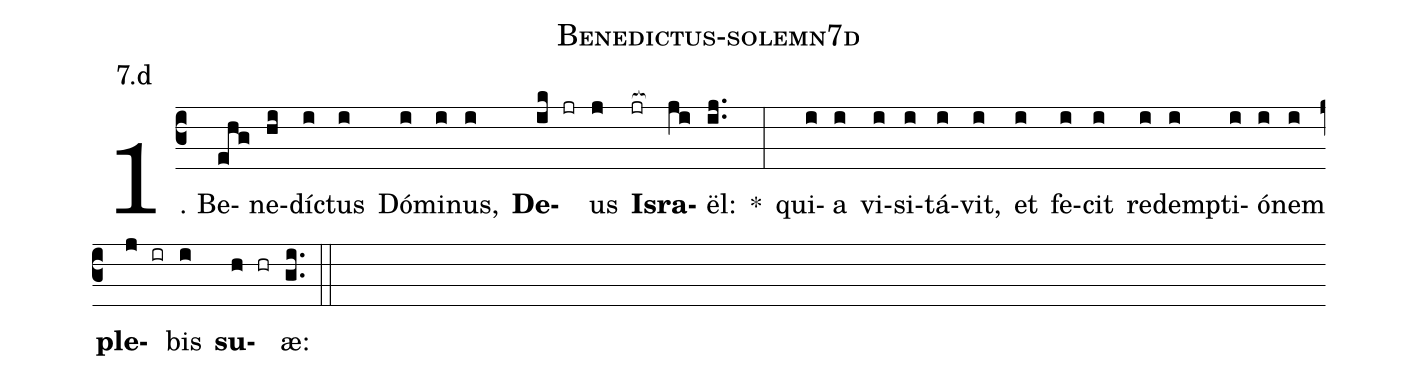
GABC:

name: Benedictus-solemn7d;
annotation: 7.d;
%%
(c3)1. Be(ehg)ne(hi)díc(i)tus(i) Dó(i)mi(i)nus,(i) <b>De</b>(ik jr)us(j) <b>Is</b>(jr[ocb:1{])<b>ra</b>(ji[ocb:0}])ël:(ij..) *(:) qui(i)a(i) vi(i)si(i)tá(i)vit,(i) et(i) fe(i)cit(i) red(i)emp(i)ti(i)ó(i)nem(i) <b>ple</b>(j ir)bis(i) <b>su</b>(h hr)æ:(gi..) (::)
